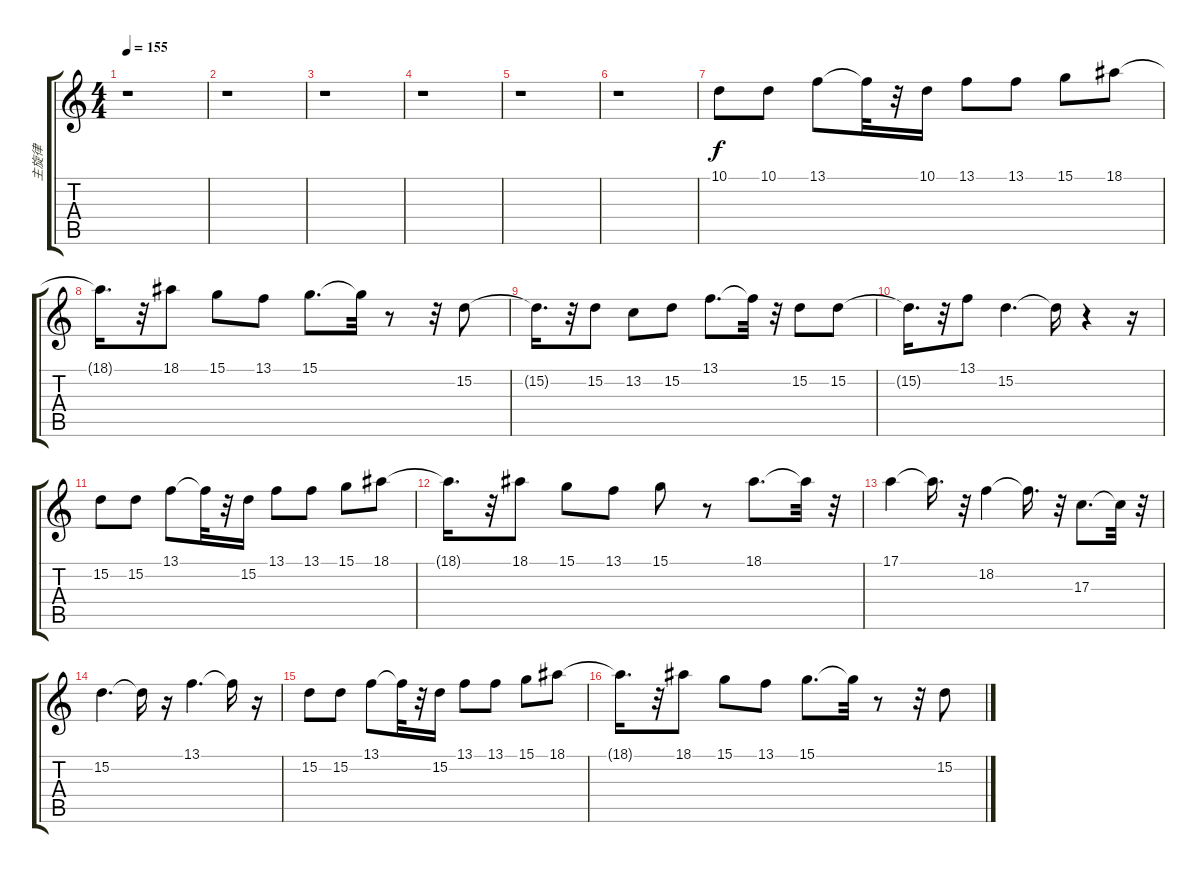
\track ("主旋律" "主旋律") {instrument vibraphone}
\staff {score tabs}
\tuning (E4 B3 G3 D3 A2 E2) {hide}
\ts (4 4)
\tempo 155
\clef g2
\ks c
r.1{dy f} |
r.1 |
r.1 |
r.1 |
r.1 |
r.1 |
10.1.8 10.1.8 13.1.8 13.1{t}.32 r.32 10.1.16 13.1.8 13.1.8 15.1.8 18.1.8 |
18.1{t}.16{d} r.32 18.1.8 15.1.8 13.1.8 15.1.8{d} 15.1{t}.32 r.8 r.32 15.2.8 |
15.2{t}.16{d} r.32 15.2.8 13.2.8 15.2.8 13.1.8{d} 13.1{t}.32 r.32 15.2.8 15.2.8 |
15.2{t}.16{d} r.32 13.1.8 15.2.4{d} 15.2{t}.16 r.4 r.16 |
15.2.8 15.2.8 13.1.8 13.1{t}.32 r.32 15.2.16 13.1.8 13.1.8 15.1.8 18.1.8 |
18.1{t}.16{d} r.32 18.1.8 15.1.8 13.1.8 15.1.8 r.8 18.1.8{d} 18.1{t}.32 r.32 |
17.1.4 17.1{t}.16{d} r.32 18.2.4 18.2{t}.16{d} r.32 17.3.8{d} 17.3{t}.32 r.32 |
15.2.4{d} 15.2{t}.16 r.16 13.1.4{d} 13.1{t}.16 r.16 |
15.2.8 15.2.8 13.1.8 13.1{t}.32 r.32 15.2.16 13.1.8 13.1.8 15.1.8 18.1.8 |
18.1{t}.16{d} r.32 18.1.8 15.1.8 13.1.8 15.1.8{d} 15.1{t}.32 r.8 r.32 15.2.8
